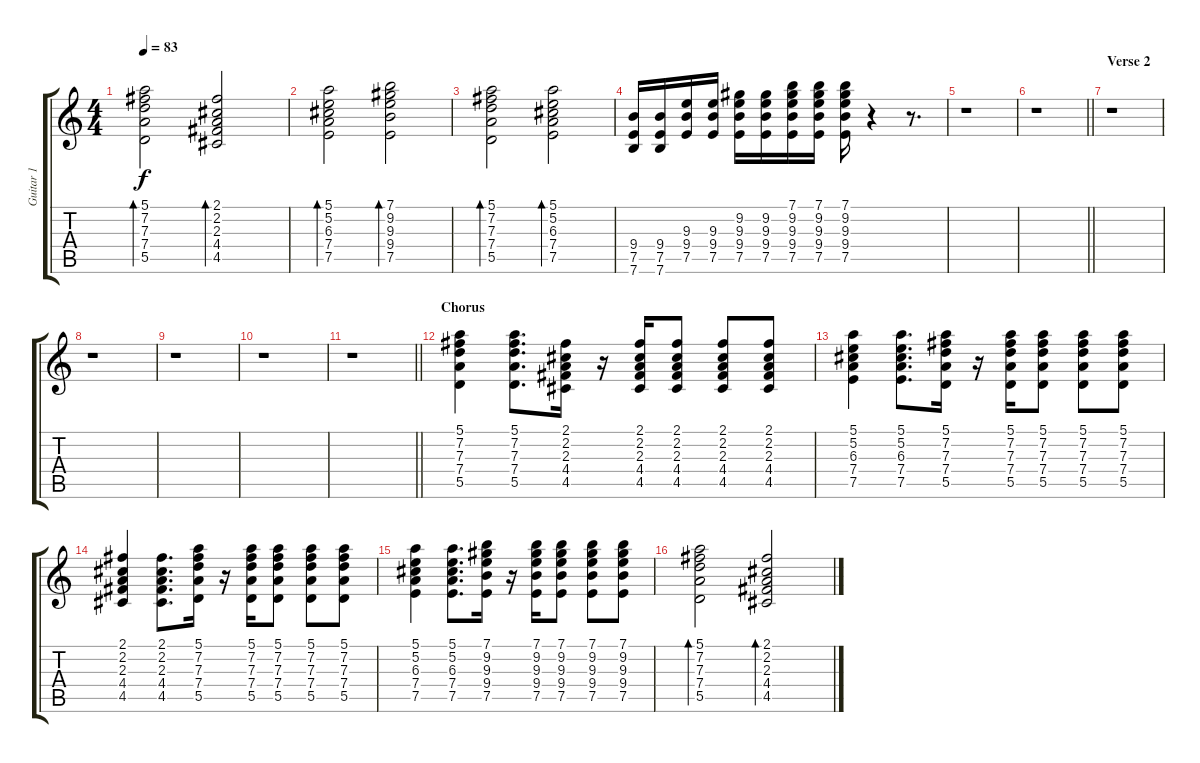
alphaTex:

\track ("Guitar 1" "Guitar 1") {instrument overdrivenguitar}
\staff {score tabs}
\tuning (E4 B3 G3 D3 A2 E2) {hide}
\ts (4 4)
\tempo 83
\clef g2
\ks c
(5.1 7.2 7.3 7.4 5.5).2{bd 30 dy f} (2.1 2.2 2.3 4.4 4.5).2{bd 30} |
(5.1 5.2 6.3 7.4 7.5).2{bd 30} (7.1 9.2 9.3 9.4 7.5).2{bd 30} |
(5.1 7.2 7.3 7.4 5.5).2{bd 30} (5.1 5.2 6.3 7.4 7.5).2{bd 30} |
(9.4 7.5 7.6).16 (9.4 7.5 7.6).16 (9.3 9.4 7.5).16 (9.3 9.4 7.5).16 (9.2 9.3 9.4 7.5).16 (9.2 9.3 9.4 7.5).16 (7.1 9.2 9.3 9.4 7.5).16 (7.1 9.2 9.3 9.4 7.5).16 (7.1 9.2 9.3 9.4 7.5).16 r.4 r.8{d} |
r.1 |
\barLineRight lightlight
r.1 |
\section ("" "Verse 2")
r.1 |
r.1 |
r.1 |
r.1 |
\barLineRight lightlight
r.1 |
\section ("" "Chorus")
(5.1 7.2 7.3 7.4 5.5).4 (5.1 7.2 7.3 7.4 5.5).8{d} (2.1 2.2 2.3 4.4 4.5).16 r.16 (2.1 2.2 2.3 4.4 4.5).16 (2.1 2.2 2.3 4.4 4.5).8 (2.1 2.2 2.3 4.4 4.5).8 (2.1 2.2 2.3 4.4 4.5).8 |
(5.1 5.2 6.3 7.4 7.5).4 (5.1 5.2 6.3 7.4 7.5).8{d} (5.1 7.2 7.3 7.4 5.5).16 r.16 (5.1 7.2 7.3 7.4 5.5).16 (5.1 7.2 7.3 7.4 5.5).8 (5.1 7.2 7.3 7.4 5.5).8 (5.1 7.2 7.3 7.4 5.5).8 |
(2.1 2.2 2.3 4.4 4.5).4 (2.1 2.2 2.3 4.4 4.5).8{d} (5.1 7.2 7.3 7.4 5.5).16 r.16 (5.1 7.2 7.3 7.4 5.5).16 (5.1 7.2 7.3 7.4 5.5).8 (5.1 7.2 7.3 7.4 5.5).8 (5.1 7.2 7.3 7.4 5.5).8 |
(5.1 5.2 6.3 7.4 7.5).4 (5.1 5.2 6.3 7.4 7.5).8{d} (7.1 9.2 9.3 9.4 7.5).16 r.16 (7.1 9.2 9.3 9.4 7.5).16 (7.1 9.2 9.3 9.4 7.5).8 (7.1 9.2 9.3 9.4 7.5).8 (7.1 9.2 9.3 9.4 7.5).8 |
(5.1 7.2 7.3 7.4 5.5).2{bd 30} (2.1 2.2 2.3 4.4 4.5).2{bd 30}
